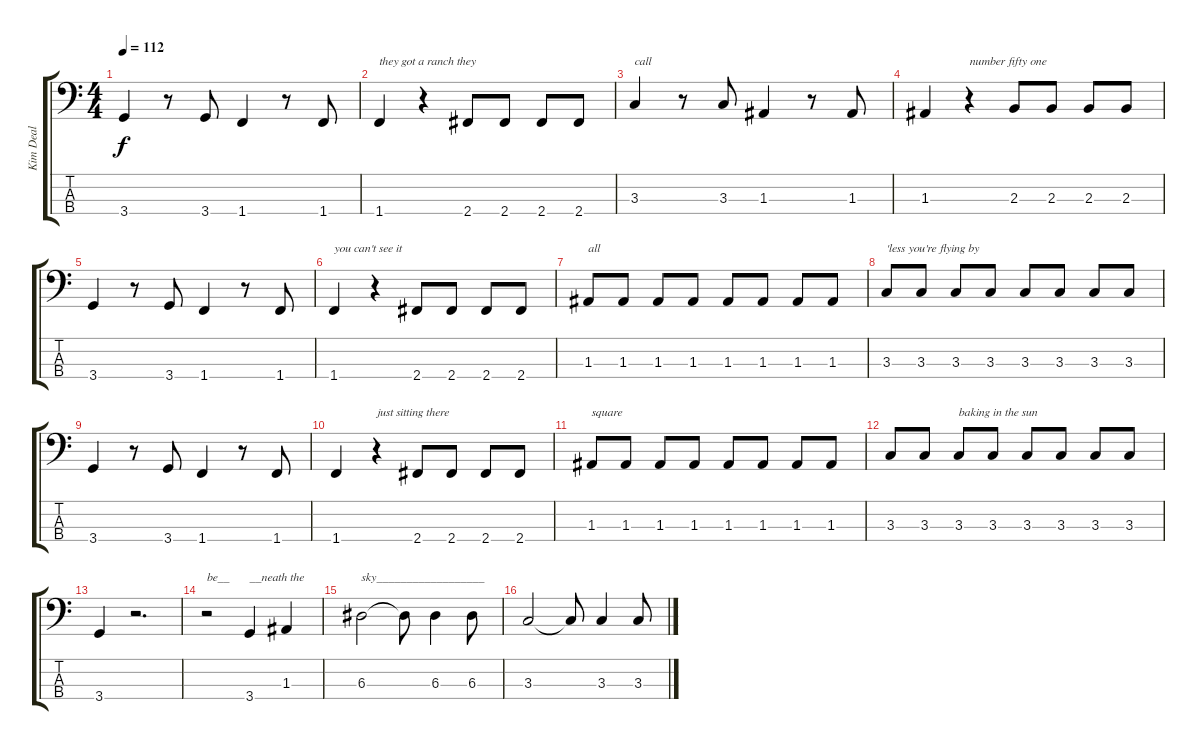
\track ("Kim Deal" "Kim Deal") {instrument electricbasspick}
\staff {score tabs}
\tuning (G2 D2 A1 E1) {hide}
\ts (4 4)
\tempo 112
\clef f4
\ks c
3.4.4{dy f} r.8 3.4.8 1.4.4 r.8 1.4.8 |
1.4.4{txt "they got a ranch they"} r.4 2.4.8 2.4.8 2.4.8 2.4.8 |
3.3.4{txt "call"} r.8 3.3.8 1.3.4 r.8 1.3.8 |
1.3.4 r.4{txt "number fifty one"} 2.3.8 2.3.8 2.3.8 2.3.8 |
3.4.4 r.8 3.4.8 1.4.4 r.8 1.4.8 |
1.4.4{txt "you can't see it"} r.4 2.4.8 2.4.8 2.4.8 2.4.8 |
1.3.8{txt "all"} 1.3.8 1.3.8 1.3.8 1.3.8 1.3.8 1.3.8 1.3.8 |
3.3.8{txt "'less you're flying by "} 3.3.8 3.3.8 3.3.8 3.3.8 3.3.8 3.3.8 3.3.8 |
3.4.4 r.8 3.4.8 1.4.4 r.8 1.4.8 |
1.4.4 r.4{txt "just sitting there"} 2.4.8 2.4.8 2.4.8 2.4.8 |
1.3.8{txt "square"} 1.3.8 1.3.8 1.3.8 1.3.8 1.3.8 1.3.8 1.3.8 |
3.3.8 3.3.8 3.3.8{txt "baking in the sun"} 3.3.8 3.3.8 3.3.8 3.3.8 3.3.8 |
3.4.4 r.2{d} |
r.2{txt "be__"} 3.4.4{txt "__neath the"} 1.3.4 |
\section ("" "")
6.3.2{txt "sky__________________"} 6.3{t}.8 6.3.4 6.3.8 |
3.3.2 3.3{t}.8 3.3.4 3.3.8
